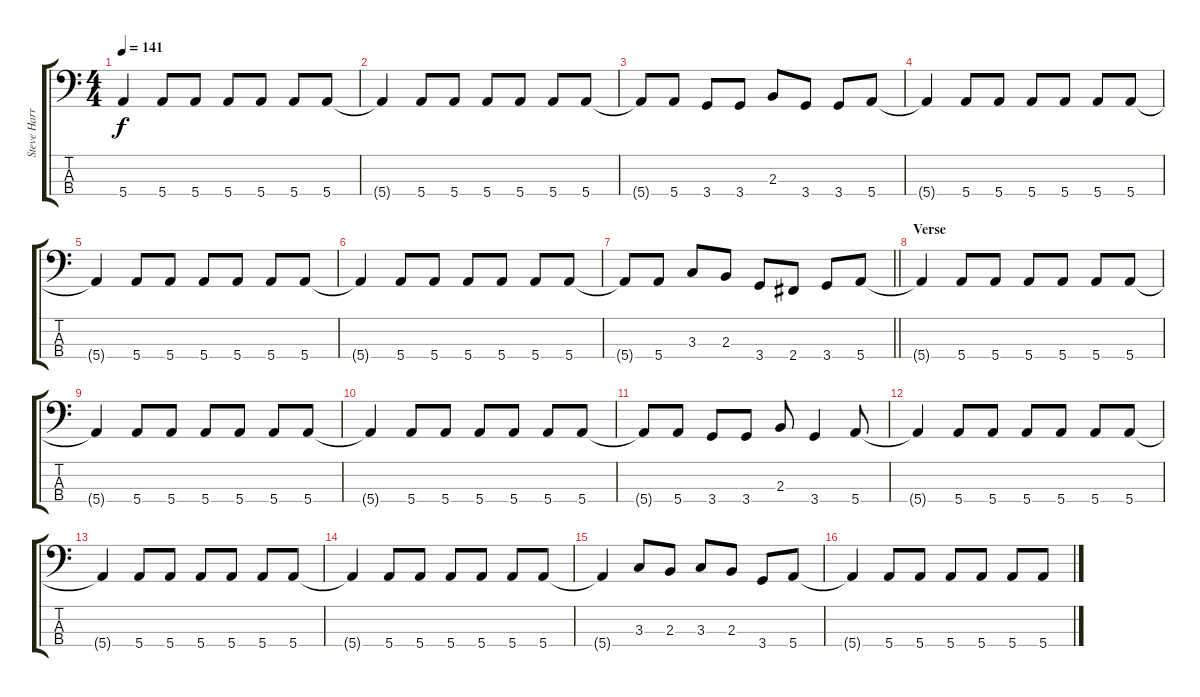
\track ("Steve Harris" "Steve Harr") {instrument electricbassfinger}
\staff {score tabs}
\tuning (G2 D2 A1 E1) {hide}
\ts (4 4)
\tempo 141
\clef f4
\ks c
5.4{t}.4{dy f} 5.4.8 5.4.8 5.4.8 5.4.8 5.4.8 5.4.8 |
5.4{t}.4 5.4.8 5.4.8 5.4.8 5.4.8 5.4.8 5.4.8 |
5.4{t}.8 5.4.8 3.4.8 3.4.8 2.3.8 3.4.8 3.4.8 5.4.8 |
5.4{t}.4 5.4.8 5.4.8 5.4.8 5.4.8 5.4.8 5.4.8 |
5.4{t}.4 5.4.8 5.4.8 5.4.8 5.4.8 5.4.8 5.4.8 |
5.4{t}.4 5.4.8 5.4.8 5.4.8 5.4.8 5.4.8 5.4.8 |
\barLineRight lightlight
5.4{t}.8 5.4.8 3.3.8 2.3.8 3.4.8 2.4.8 3.4.8 5.4.8 |
\section ("" "Verse")
5.4{t}.4 5.4.8 5.4.8 5.4.8 5.4.8 5.4.8 5.4.8 |
5.4{t}.4 5.4.8 5.4.8 5.4.8 5.4.8 5.4.8 5.4.8 |
5.4{t}.4 5.4.8 5.4.8 5.4.8 5.4.8 5.4.8 5.4.8 |
5.4{t}.8 5.4.8 3.4.8 3.4.8 2.3.8 3.4.4 5.4.8 |
5.4{t}.4 5.4.8 5.4.8 5.4.8 5.4.8 5.4.8 5.4.8 |
5.4{t}.4 5.4.8 5.4.8 5.4.8 5.4.8 5.4.8 5.4.8 |
5.4{t}.4 5.4.8 5.4.8 5.4.8 5.4.8 5.4.8 5.4.8 |
5.4{t}.4 3.3.8 2.3.8 3.3.8 2.3.8 3.4.8 5.4.8 |
5.4{t}.4 5.4.8 5.4.8 5.4.8 5.4.8 5.4.8 5.4.8
